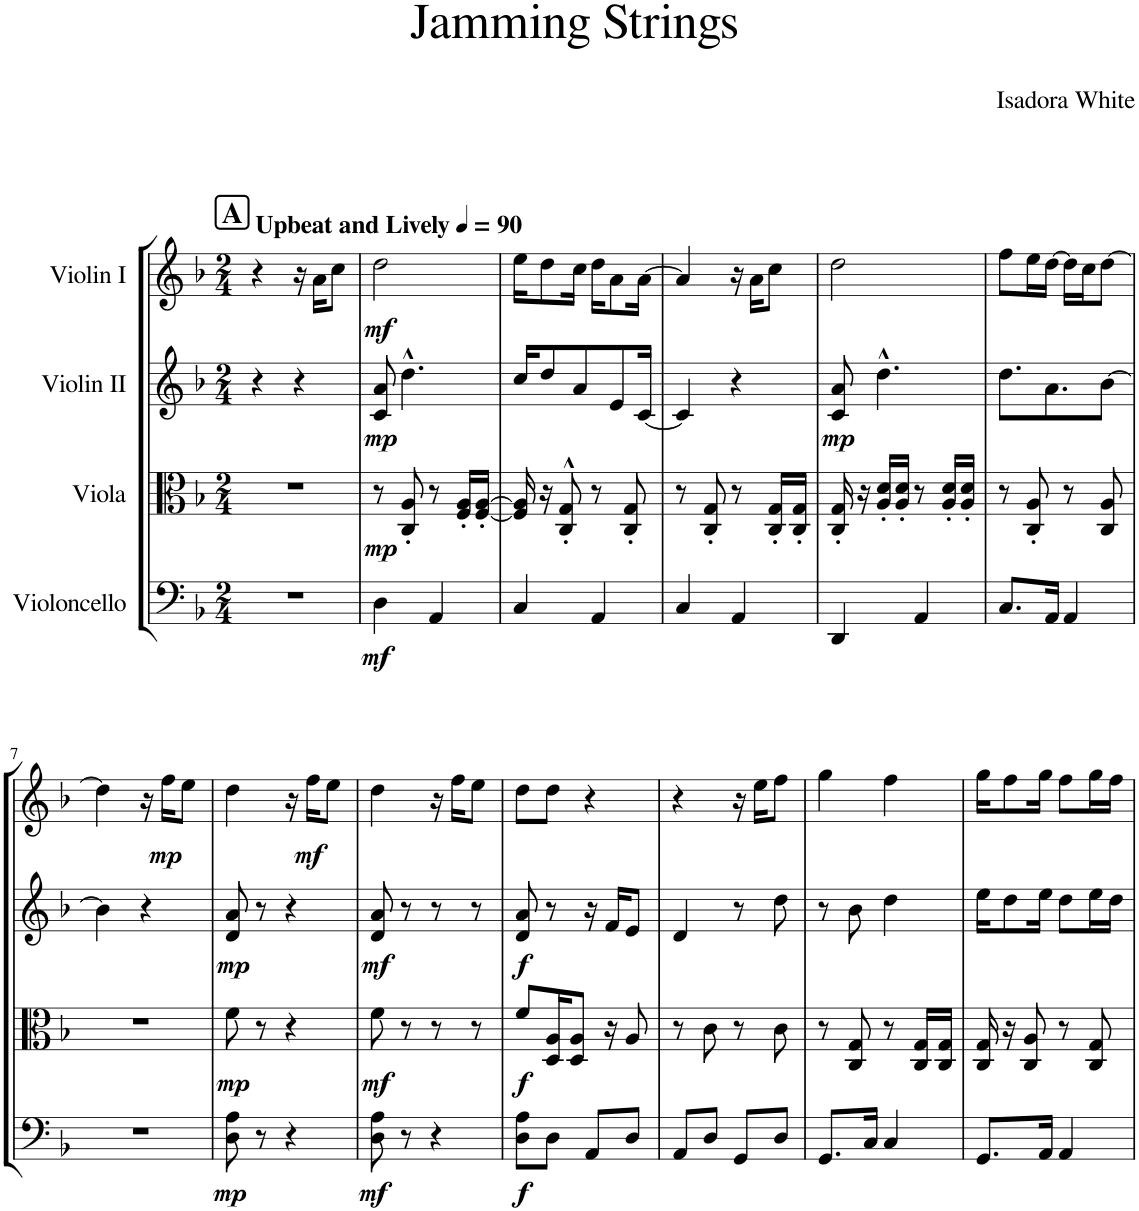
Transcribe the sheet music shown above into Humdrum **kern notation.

**kern	**dynam	**kern	**dynam	**kern	**dynam	**kern	**dynam
*part4	*part4	*part3	*part3	*part2	*part2	*part1	*part1
*staff4	*staff4	*staff3	*staff3	*staff2	*staff2	*staff1	*staff1
*I"Violoncello	*	*I"Viola	*	*I"Violin II	*	*I"Violin I	*
*I'Vc	*	*I'Vla	*	*I'Vln	*	*I'Vln	*
*clefF4	*	*clefC3	*	*clefG2	*	*clefG2	*
*k[b-]	*	*k[b-]	*	*k[b-]	*	*k[b-]	*
*M2/4	*	*M2/4	*	*M2/4	*	*M2/4	*
*MM90	*	*MM90	*	*MM90	*	*MM90	*
!!LO:REH:place=s1:a:B:cj:fs=14:t=A
=1	=1	=1	=1	=1	=1	=1	=1
!	!	!	!	!	!	!LO:TX:a:B:t=Upbeat and Lively	!
2r	.	2r	.	4r	.	4r	.
.	.	.	.	4r	.	16r	.
.	.	.	.	.	.	16a\KL	.
.	.	.	.	.	.	8cc\J	.
=2	=2	=2	=2	=2	=2	=2	=2
!	!LO:DY:b	!	!LO:DY:b	!	!LO:DY:b	!	!LO:DY:b
4D\	mf	8r	mp	8c/ 8a/	mp	2dd\	mf
.	.	8C/' 8A/'	.	4.dd^^\	.	.	.
4AA/	.	8r	.	.	.	.	.
.	.	16F/' 16A/'LL	.	.	.	.	.
.	.	[16F/' [16A/'JJ	.	.	.	.	.
=3	=3	=3	=3	=3	=3	=3	=3
4C/	.	16F/] 16A/]	.	16cc/KL	.	16ee\KL	.
.	.	16r	.	8dd/	.	8dd\	.
.	.	8C/'^^ 8G/'^^	.	.	.	.	.
.	.	.	.	8a/	.	16cc\Jk	.
4AA/	.	8r	.	.	.	16dd\KL	.
.	.	.	.	8e/	.	8a\	.
.	.	8C/' 8G/'	.	.	.	.	.
.	.	.	.	[16c/Jk	.	[16a\Jk	.
=4	=4	=4	=4	=4	=4	=4	=4
4C/	.	8r	.	4c/]	.	4a/]	.
.	.	8C/' 8G/'	.	.	.	.	.
4AA/	.	8r	.	4r	.	16r	.
.	.	.	.	.	.	16a\KL	.
.	.	16C/' 16G/'LL	.	.	.	8cc\J	.
.	.	16C/' 16G/'JJ	.	.	.	.	.
=5	=5	=5	=5	=5	=5	=5	=5
!	!	!	!	!	!LO:DY:b	!	!
4DD/	.	16C/' 16G/'	.	8c/ 8a/	mp	2dd\	.
.	.	16r	.	.	.	.	.
.	.	16A/' 16d/'LL	.	4.dd^^\	.	.	.
.	.	16A/' 16d/'JJ	.	.	.	.	.
4AA/	.	8r	.	.	.	.	.
.	.	16A/' 16d/'LL	.	.	.	.	.
.	.	16A/' 16d/'JJ	.	.	.	.	.
=6	=6	=6	=6	=6	=6	=6	=6
8.C/L	.	8r	.	8.dd\L	.	8ff\L	.
.	.	8C/' 8A/'	.	.	.	16ee\L	.
16AA/Jk	.	.	.	8.a\	.	[16dd\JJ	.
4AA/	.	8r	.	.	.	16dd\LL]	.
.	.	.	.	.	.	16cc\J	.
.	.	8C/ 8A/	.	[8b-\J	.	[8dd\J	.
!!LO:LB:g=z
=7	=7	=7	=7	=7	=7	=7	=7
2r	.	2r	.	4b-\]	.	4dd\]	.
.	.	.	.	4r	.	16r	.
!	!	!	!	!	!	!	!LO:DY:b
.	.	.	.	.	.	16ff\KL	mp
.	.	.	.	.	.	8ee\J	.
=8	=8	=8	=8	=8	=8	=8	=8
!	!LO:DY:b	!	!LO:DY:b	!	!LO:DY:b	!	!
8D\ 8A\	mp	8f\	mp	8d/ 8a/	mp	4dd\	.
8r	.	8r	.	8r	.	.	.
4r	.	4r	.	4r	.	16r	.
!	!	!	!	!	!	!	!LO:DY:b
.	.	.	.	.	.	16ff\KL	mf
.	.	.	.	.	.	8ee\J	.
=9	=9	=9	=9	=9	=9	=9	=9
!	!LO:DY:b	!	!LO:DY:b	!	!LO:DY:b	!	!
8D\ 8A\	mf	8f\	mf	8d/ 8a/	mf	4dd\	.
8r	.	8r	.	8r	.	.	.
4r	.	8r	.	8r	.	16r	.
.	.	.	.	.	.	16ff\KL	.
.	.	8r	.	8r	.	8ee\J	.
=10	=10	=10	=10	=10	=10	=10	=10
!	!LO:DY:b	!	!LO:DY:b	!	!LO:DY:b	!	!
8D\ 8A\L	f	8f/L	f	8d/ 8a/	f	8dd\L	.
8D\J	.	16D/ 16A/K	.	8r	.	8dd\J	.
.	.	8D/ 8A/J	.	.	.	.	.
8AA/L	.	.	.	16r	.	4r	.
.	.	16r	.	16f/KL	.	.	.
8D/J	.	8A/	.	8e/J	.	.	.
=11	=11	=11	=11	=11	=11	=11	=11
8AA/L	.	8r	.	4d/	.	4r	.
8D/J	.	8c\	.	.	.	.	.
8GG/L	.	8r	.	8r	.	16r	.
.	.	.	.	.	.	16ee\KL	.
8D/J	.	8c\	.	8dd\	.	8ff\J	.
=12	=12	=12	=12	=12	=12	=12	=12
8.GG/L	.	8r	.	8r	.	4gg\	.
.	.	8C/ 8G/	.	8b-\	.	.	.
16C/Jk	.	.	.	.	.	.	.
4C/	.	8r	.	4dd\	.	4ff\	.
.	.	16C/ 16G/LL	.	.	.	.	.
.	.	16C/ 16G/JJ	.	.	.	.	.
=13	=13	=13	=13	=13	=13	=13	=13
8.GG/L	.	16C/ 16G/	.	16ee\KL	.	16gg\KL	.
.	.	16r	.	8dd\	.	8ff\	.
.	.	8C/ 8A/	.	.	.	.	.
16AA/Jk	.	.	.	16ee\Jk	.	16gg\Jk	.
4AA/	.	8r	.	8dd\L	.	8ff\L	.
.	.	8C/ 8G/	.	16ee\L	.	16gg\L	.
.	.	.	.	16dd\JJ	.	16ff\JJ	.
=	=	=	=	=	=	=	=
*-	*-	*-	*-	*-	*-	*-	*-
